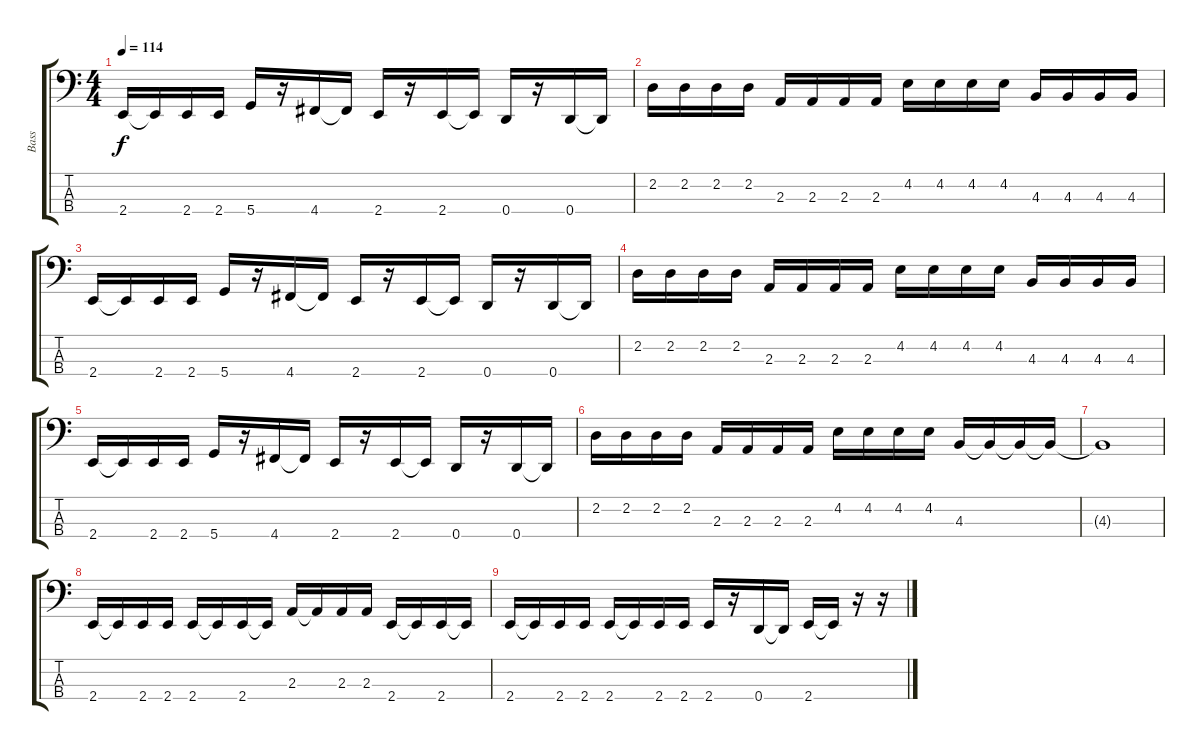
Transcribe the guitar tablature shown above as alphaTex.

\track ("Bass" "Bass") {instrument electricbasspick}
\staff {score tabs}
\tuning (F2 C2 G1 D1) {hide}
\ts (4 4)
\tempo 114
\clef f4
\ks c
2.4.16{dy f} 2.4{t}.16 2.4.16 2.4.16 5.4.16 r.16 4.4.16 4.4{t}.16 2.4.16 r.16 2.4.16 2.4{t}.16 0.4.16 r.16 0.4.16 0.4{t}.16 |
2.2.16 2.2.16 2.2.16 2.2.16 2.3.16 2.3.16 2.3.16 2.3.16 4.2.16 4.2.16 4.2.16 4.2.16 4.3.16 4.3.16 4.3.16 4.3.16 |
2.4.16 2.4{t}.16 2.4.16 2.4.16 5.4.16 r.16 4.4.16 4.4{t}.16 2.4.16 r.16 2.4.16 2.4{t}.16 0.4.16 r.16 0.4.16 0.4{t}.16 |
2.2.16 2.2.16 2.2.16 2.2.16 2.3.16 2.3.16 2.3.16 2.3.16 4.2.16 4.2.16 4.2.16 4.2.16 4.3.16 4.3.16 4.3.16 4.3.16 |
2.4.16 2.4{t}.16 2.4.16 2.4.16 5.4.16 r.16 4.4.16 4.4{t}.16 2.4.16 r.16 2.4.16 2.4{t}.16 0.4.16 r.16 0.4.16 0.4{t}.16 |
2.2.16 2.2.16 2.2.16 2.2.16 2.3.16 2.3.16 2.3.16 2.3.16 4.2.16 4.2.16 4.2.16 4.2.16 4.3.16 4.3{t}.16 4.3{t}.16 4.3{t}.16 |
4.3{t}.1 |
2.4.16 2.4{t}.16 2.4.16 2.4.16 2.4.16 2.4{t}.16 2.4.16 2.4{t}.16 2.3.16 2.3{t}.16 2.3.16 2.3.16 2.4.16 2.4{t}.16 2.4.16 2.4{t}.16 |
2.4.16 2.4{t}.16 2.4.16 2.4.16 2.4.16 2.4{t}.16 2.4.16 2.4.16 2.4.16 r.16 0.4.16 0.4{t}.16 2.4.16 2.4{t}.16 r.16 r.16
